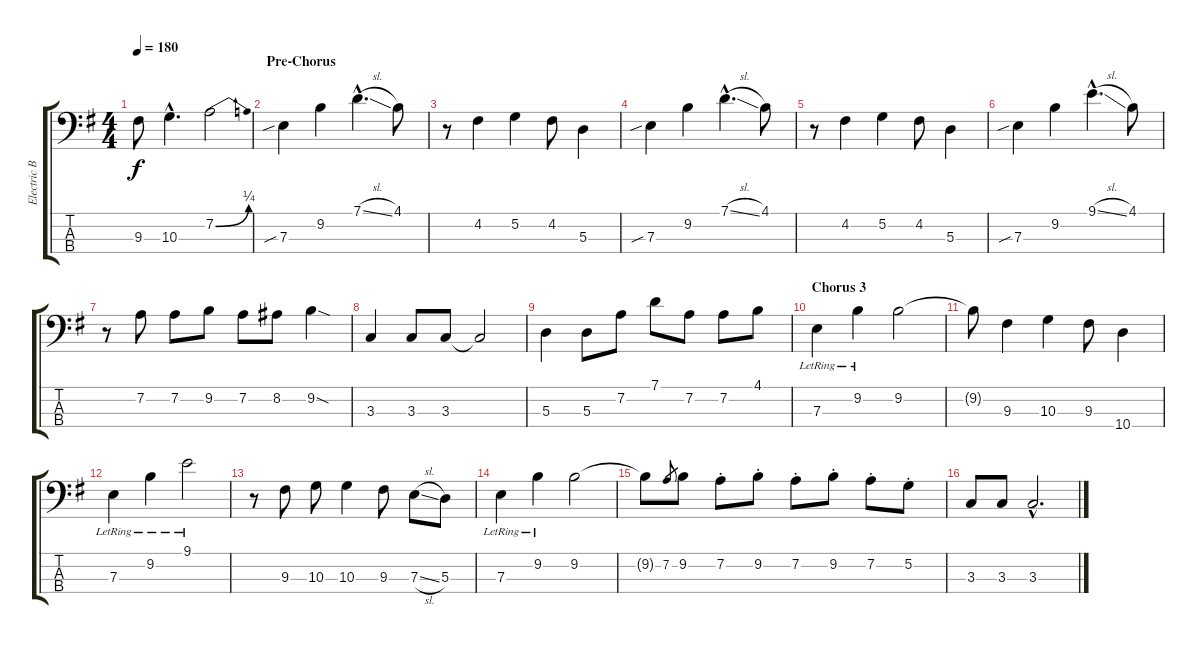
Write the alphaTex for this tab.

\track ("Electric Bass" "Electric B") {instrument electricbassfinger}
\staff {score tabs}
\tuning (G2 D2 A1 E1) {hide}
\ts (4 4)
\tempo 180
\clef f4
\ks eminor
9.3.8{dy f} 10.3{hac}.4{d} 7.2{be (bend 0 0 60 1)}.2 |
\section ("" "Pre-Chorus")
7.3{sib}.4 9.2.4 7.1{sl hac}.4{d} 4.1.8 |
r.8 4.2.4 5.2.4 4.2.8 5.3.4 |
7.3{sib}.4 9.2.4 7.1{sl hac}.4{d} 4.1.8 |
r.8 4.2.4 5.2.4 4.2.8 5.3.4 |
7.3{sib}.4 9.2.4 9.1{sl hac}.4{d} 4.1.8 |
r.8 7.2.8 7.2.8 9.2.8 7.2.8 8.2.8 9.2{sod}.4 |
3.3.4 3.3.8 3.3.8 3.3{t}.2 |
5.3.4 5.3.8 7.2.8 7.1.8 7.2.8 7.2.8 4.1.8 |
\section ("" "Chorus 3")
7.3{lr}.4 9.2{lr}.4 9.2.2 |
9.2{t}.8 9.3.4 10.3.4 9.3.8 10.4.4 |
7.3{lr}.4 9.2{lr}.4 9.1{lr}.2 |
r.8 9.3.8 10.3.8 10.3.4 9.3.8 7.3{sl}.8 5.3.8 |
7.3{lr}.4 9.2{lr}.4 9.2.2 |
9.2{t}.8 7.2.8{gr} 9.2.8 7.2{st}.8 9.2{st}.8 7.2{st}.8 9.2{st}.8 7.2{st}.8 5.2{st}.8 |
3.3.8 3.3.8 3.3{hac}.2{d}
